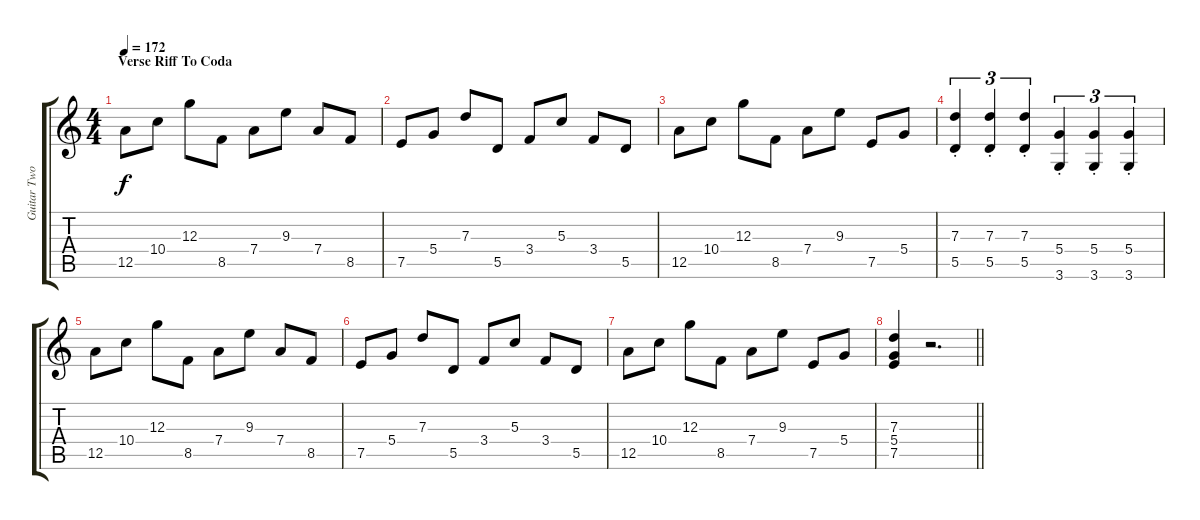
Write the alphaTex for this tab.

\track ("Guitar Two [Thomas Erak Studio]" "Guitar Two") {instrument overdrivenguitar}
\staff {score tabs}
\tuning (E4 B3 G3 D3 A2 E2) {hide}
\ts (4 4)
\section ("" "Verse Riff To Coda")
\tempo 172
\clef g2
\ks c
12.5.8{dy f} 10.4.8 12.3.8 8.5.8 7.4.8 9.3.8 7.4.8 8.5.8 |
7.5.8 5.4.8 7.3.8 5.5.8 3.4.8 5.3.8 3.4.8 5.5.8 |
12.5.8 10.4.8 12.3.8 8.5.8 7.4.8 9.3.8 7.5.8 5.4.8 |
(7.3{st} 5.5{st}).4{tu (3 2)} (7.3{st} 5.5{st}).4{tu (3 2)} (7.3{st} 5.5{st}).4{tu (3 2)} (5.4{st} 3.6{st}).4{tu (3 2)} (5.4{st} 3.6{st}).4{tu (3 2)} (5.4{st} 3.6{st}).4{tu (3 2)} |
12.5.8 10.4.8 12.3.8 8.5.8 7.4.8 9.3.8 7.4.8 8.5.8 |
7.5.8 5.4.8 7.3.8 5.5.8 3.4.8 5.3.8 3.4.8 5.5.8 |
12.5.8 10.4.8 12.3.8 8.5.8 7.4.8 9.3.8 7.5.8 5.4.8 |
\barLineRight lightlight
(7.3 5.4 7.5).4 r.2{d}
